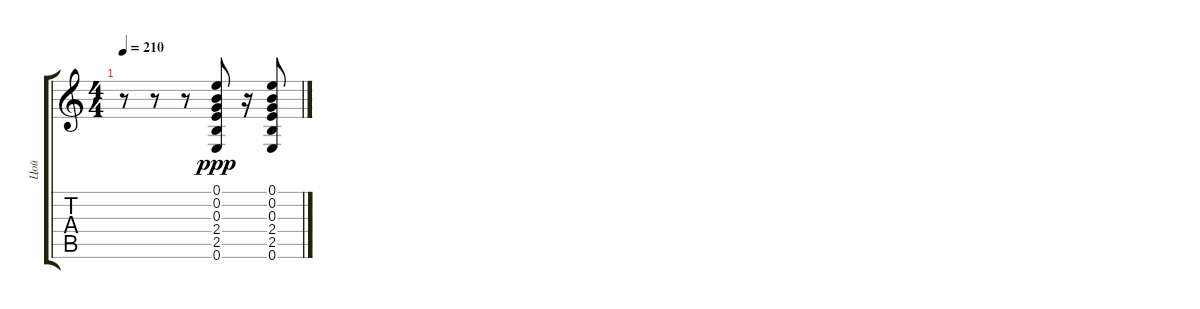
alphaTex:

\track ("Цой" "Цой") {instrument electricguitarclean}
\staff {score tabs}
\tuning (E4 B3 G3 D3 A2 E2) {hide}
\ts (4 4)
\tempo 210
\clef g2
\ks c
r.8{dy ppp} r.8 r.8 (0.1 0.2 0.3 2.4 2.5 0.6).8 r.16 (0.1 0.2 0.3 2.4 2.5 0.6).8
